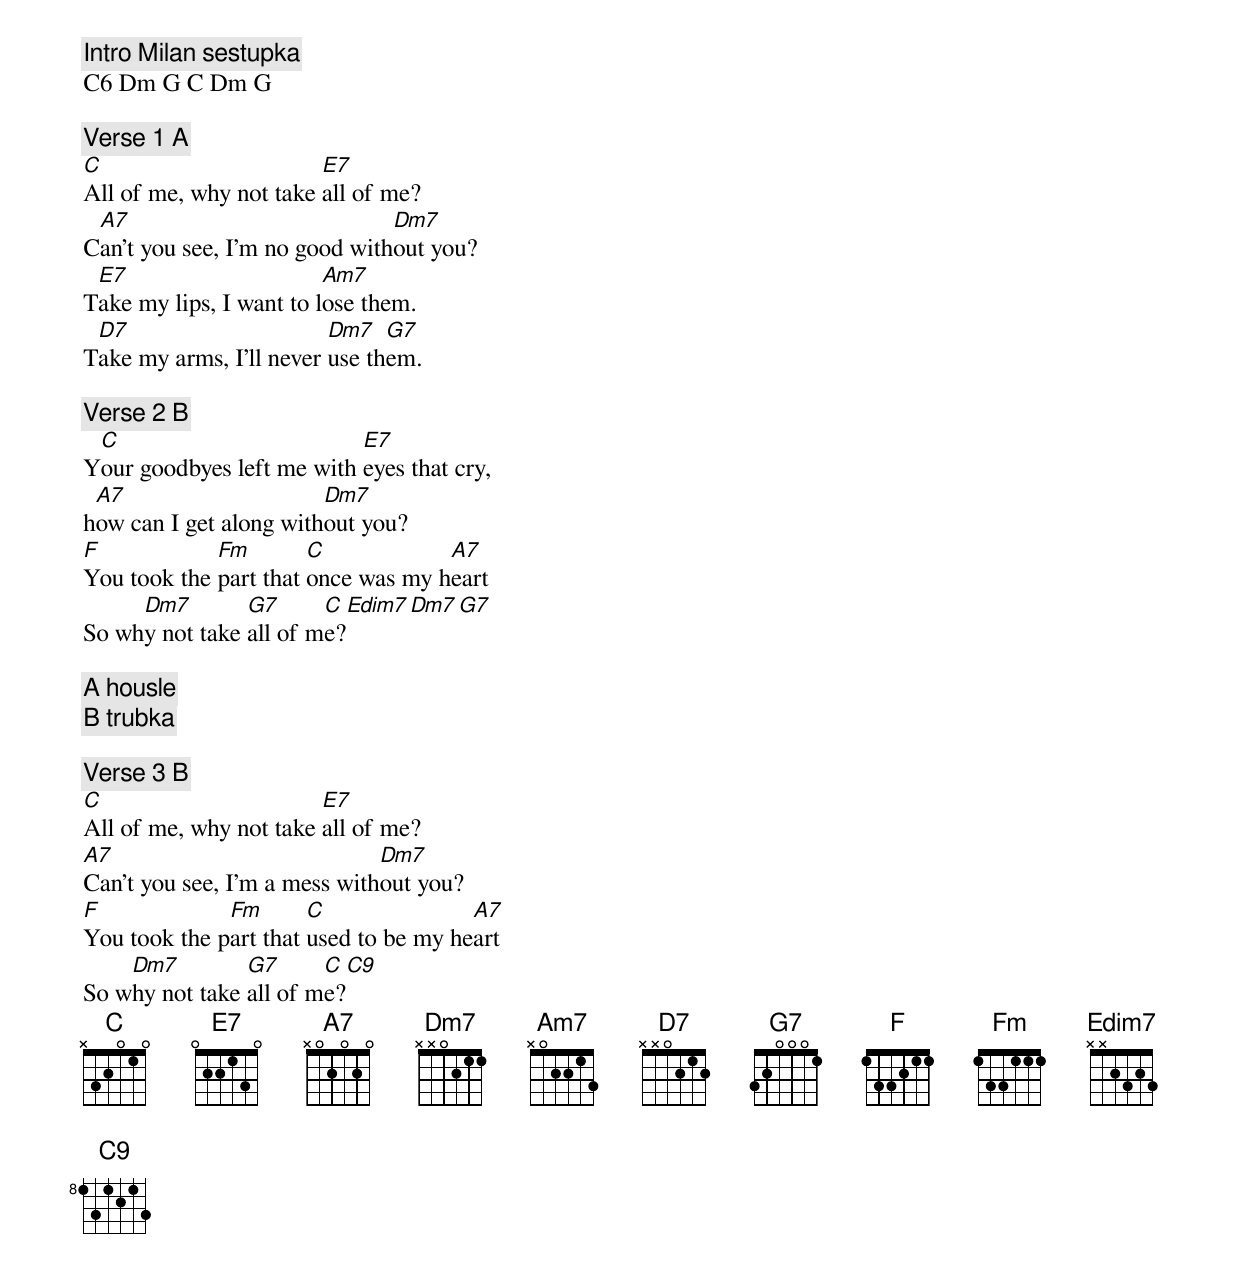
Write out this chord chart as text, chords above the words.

[Intro] Milan sestupka
C6 Dm G C Dm G

[Verse 1] A
C                       E7
All of me, why not take all of me?
 A7                            Dm7
Can't you see, I'm no good without you?
 E7                      Am7
Take my lips, I want to lose them.
 D7                      Dm7   G7
Take my arms, I'll never use them.

[Verse 2] B
 C                         E7
Your goodbyes left me with eyes that cry,
 A7                     Dm7
how can I get along without you?
F            Fm        C            A7
You took the part that once was my heart
     Dm7        G7      C  Edim7  Dm7  G7
So why not take all of me?

[A] housle
[B] trubka

[Verse 3] B
C                       E7
All of me, why not take all of me?
A7                            Dm7
Can't you see, I'm a mess without you?
F             Fm       C               A7
You took the part that used to be my heart
    Dm7         G7      C   C9
So why not take all of me?
